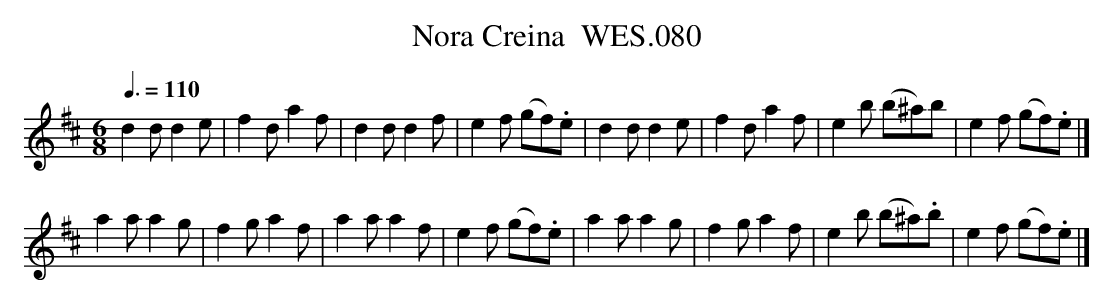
X:1
T:Nora Creina  WES.080
M:6/8
L:1/8
Q:3/8=110
K:D
d2dd2e|f2da2f|d2dd2f|e2f (gf).e|d2dd2e|f2da2f|e2b (b^a)b|e2f (gf).e|]
a2aa2g|f2ga2f|a2aa2f|e2f (gf).e|a2aa2g|f2ga2f|e2b (b^a).b|e2f (gf).e|]
